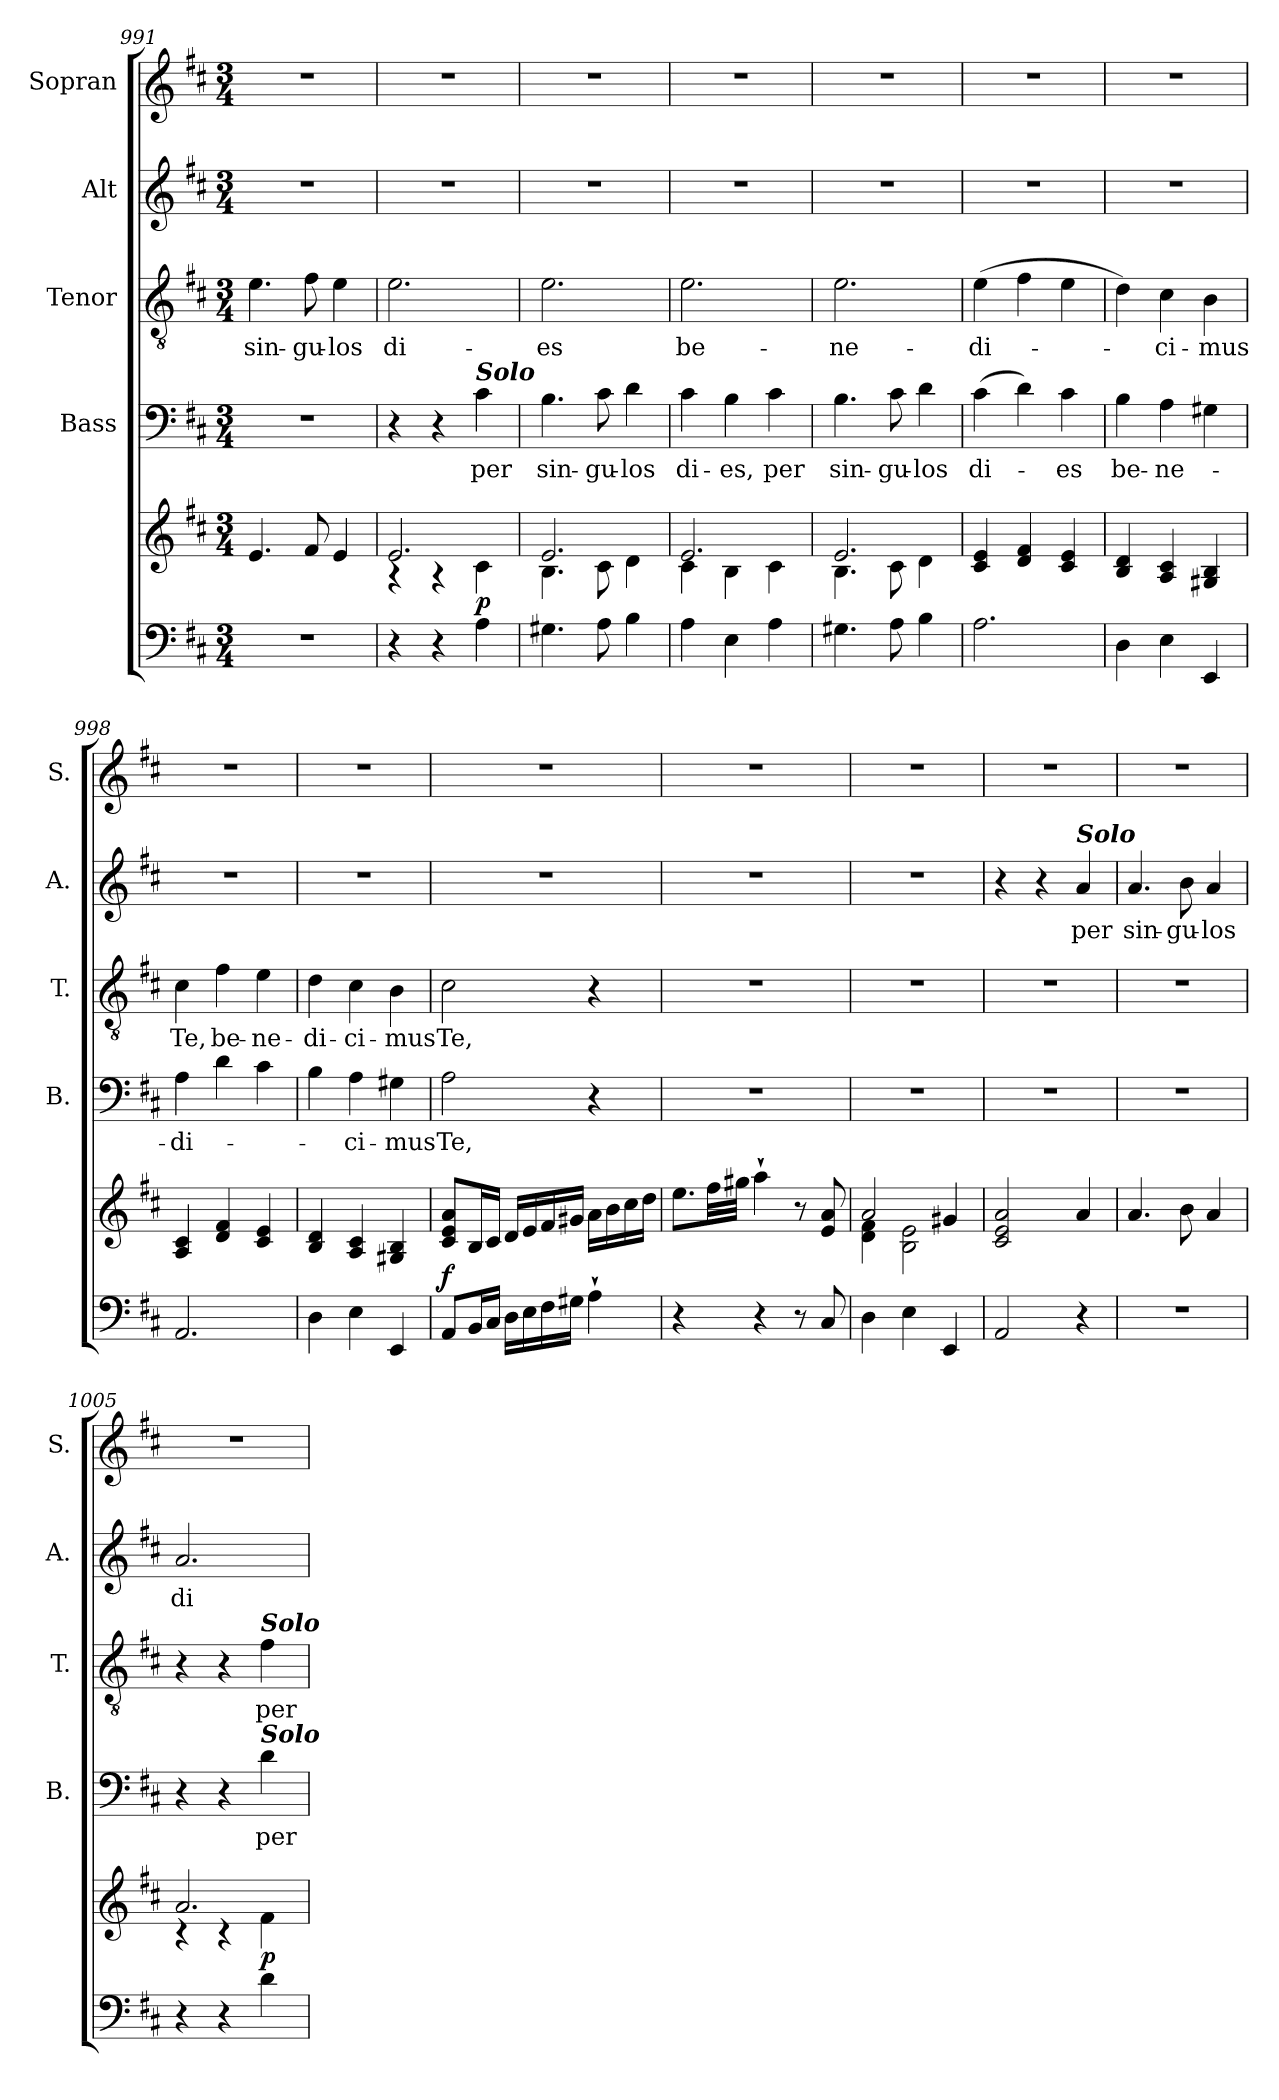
**kern	**kern	**dynam	**kern	**text	**kern	**text	**kern	**text	**kern
*part5	*part5	*part5	*part4	*part4	*part3	*part3	*part2	*part2	*part1
*staff6	*staff5	*staff5/6	*staff4	*staff4	*staff3	*staff3	*staff2	*staff2	*staff1
*	*	*	*I"Bass	*	*I"Tenor	*	*I"Alt	*	*I"Sopran
*	*	*	*I'B.	*	*I'T.	*	*I'A.	*	*I'S.
!!LO:LB:g=z
*clefF4	*clefG2	*	*clefF4	*	*clefGv2	*	*clefG2	*	*clefG2
*k[f#c#]	*k[f#c#]	*	*k[f#c#]	*	*k[f#c#]	*	*k[f#c#]	*	*k[f#c#]
*D:	*D:	*	*D:	*	*D:	*	*D:	*	*D:
*M3/4	*M3/4	*	*M3/4	*	*M3/4	*	*M3/4	*	*M3/4
=991	=991	=991	=991	=991	=991	=991	=991	=991	=991
!	!	!	!	!	!	!LO:LY:b	!	!	!
2.r	4.e/	.	2.r	.	4.e\	sin-	2.r	.	2.r
!	!	!	!	!	!	!LO:LY:b	!	!	!
.	8f#/	.	.	.	8f#\	-gu-	.	.	.
!	!	!	!	!	!	!LO:LY:b	!	!	!
.	4e/	.	.	.	4e\	-los	.	.	.
=992	=992	=992	=992	=992	=992	=992	=992	=992	=992
*	*^	*	*	*	*	*	*	*	*
!	!	!	!	!	!	!	!LO:LY:b	!	!	!
4r	2.e/	4rA	.	4r	.	2.e\	di-	2.r	.	2.r
4r	.	4rA	.	4r	.	.	.	.	.	.
!	!	!	!	!LO:TX:a:Bi:t=Solo	!	!	!	!	!	!
!	!	!	!LO:DY:a=2	!	!LO:LY:b	!	!	!	!	!
4A\	.	4c#\	p	4c#\	per	.	.	.	.	.
=993	=993	=993	=993	=993	=993	=993	=993	=993	=993	=993
!	!	!	!	!	!LO:LY:b	!	!LO:LY:b	!	!	!
4.G#X\	2.e/	4.B\	.	4.B\	sin-	2.e\	-es	2.r	.	2.r
!	!	!	!	!	!LO:LY:b	!	!	!	!	!
8A\	.	8c#\	.	8c#\	-gu-	.	.	.	.	.
!	!	!	!	!	!LO:LY:b	!	!	!	!	!
4B\	.	4d\	.	4d\	-los	.	.	.	.	.
=994	=994	=994	=994	=994	=994	=994	=994	=994	=994	=994
!	!	!	!	!	!LO:LY:b	!	!LO:LY:b	!	!	!
4A\	2.e/	4c#\	.	4c#\	di-	2.e\	be-	2.r	.	2.r
!	!	!	!	!	!LO:LY:b	!	!	!	!	!
4E\	.	4B\	.	4B\	-es,	.	.	.	.	.
!	!	!	!	!	!LO:LY:b	!	!	!	!	!
4A\	.	4c#\	.	4c#\	per	.	.	.	.	.
=995	=995	=995	=995	=995	=995	=995	=995	=995	=995	=995
!	!	!	!	!	!LO:LY:b	!	!LO:LY:b	!	!	!
4.G#X\	2.e/	4.B\	.	4.B\	sin-	2.e\	-ne-	2.r	.	2.r
!	!	!	!	!	!LO:LY:b	!	!	!	!	!
8A\	.	8c#\	.	8c#\	-gu-	.	.	.	.	.
!	!	!	!	!	!LO:LY:b	!	!	!	!	!
4B\	.	4d\	.	4d\	-los	.	.	.	.	.
=996	=996	=996	=996	=996	=996	=996	=996	=996	=996	=996
!	!	!	!	!	!LO:LY:b	!	!LO:LY:b	!	!	!
*	*v	*v	*	*	*	*	*	*	*	*
2.A\	4c#/ 4e/	.	(>4c#\	di-	(>4e\	-di-	2.r	.	2.r
.	4d/ 4f#/	.	4d\)	.	4f#\	.	.	.	.
!	!	!	!	!LO:LY:b	!	!	!	!	!
.	4c#/ 4e/	.	4c#\	-es	4e\	.	.	.	.
=997	=997	=997	=997	=997	=997	=997	=997	=997	=997
!	!	!	!	!LO:LY:b	!	!	!	!	!
4D\	4B/ 4d/	.	4B\	be-	4d\)	.	2.r	.	2.r
!	!	!	!	!LO:LY:b	!	!LO:LY:b	!	!	!
4E\	4A/ 4c#/	.	4A\	-ne-	4c#\	-ci-	.	.	.
!	!	!	!	!	!	!LO:LY:b	!	!	!
4EE/	4G#X/ 4B/	.	4G#X\	.	4B\	-mus	.	.	.
!!LO:PB:g=z
=998	=998	=998	=998	=998	=998	=998	=998	=998	=998
!	!	!	!	!LO:LY:b	!	!LO:LY:b	!	!	!
2.AA/	4A/ 4c#/	.	4A\	-di-	4c#\	Te,	2.r	.	2.r
!	!	!	!	!	!	!LO:LY:b	!	!	!
.	4d/ 4f#/	.	4d\	.	4f#\	be-	.	.	.
!	!	!	!	!	!	!LO:LY:b	!	!	!
.	4c#/ 4e/	.	4c#\	.	4e\	-ne-	.	.	.
=999	=999	=999	=999	=999	=999	=999	=999	=999	=999
!	!	!	!	!	!	!LO:LY:b	!	!	!
4D\	4B/ 4d/	.	4B\	.	4d\	-di-	2.r	.	2.r
!	!	!	!	!LO:LY:b	!	!LO:LY:b	!	!	!
4E\	4A/ 4c#/	.	4A\	-ci-	4c#\	-ci-	.	.	.
!	!	!	!	!LO:LY:b	!	!LO:LY:b	!	!	!
4EE/	4G#X/ 4B/	.	4G#X\	-mus	4B\	-mus	.	.	.
=1000	=1000	=1000	=1000	=1000	=1000	=1000	=1000	=1000	=1000
!	!	!LO:DY:a=2	!	!LO:LY:b	!	!LO:LY:b	!	!	!
8AA/L	8c#/ 8e/ 8a/L	f	2A\	Te,	2c#\	Te,	2.r	.	2.r
16BB/L	16B/L	.	.	.	.	.	.	.	.
16C#/JJ	16c#/JJ	.	.	.	.	.	.	.	.
16D\LL	16d/LL	.	.	.	.	.	.	.	.
16E\	16e/	.	.	.	.	.	.	.	.
16F#\	16f#/	.	.	.	.	.	.	.	.
16G#X\JJ	16g#X/JJ	.	.	.	.	.	.	.	.
4A`>\	16a\LL	.	4r	.	4r	.	.	.	.
.	16b\	.	.	.	.	.	.	.	.
.	16cc#\	.	.	.	.	.	.	.	.
.	16dd\JJ	.	.	.	.	.	.	.	.
=1001	=1001	=1001	=1001	=1001	=1001	=1001	=1001	=1001	=1001
4r	8.ee\L	.	2.r	.	2.r	.	2.r	.	2.r
.	32ff#\LL	.	.	.	.	.	.	.	.
.	32gg#X\JJJ	.	.	.	.	.	.	.	.
4r	4aa`>\	.	.	.	.	.	.	.	.
8r	8r	.	.	.	.	.	.	.	.
8C#/	8e/ 8a/	.	.	.	.	.	.	.	.
=1002	=1002	=1002	=1002	=1002	=1002	=1002	=1002	=1002	=1002
*	*^	*	*	*	*	*	*	*	*
4D\	2a/	4d\ 4f#\	.	2.r	.	2.r	.	2.r	.	2.r
4E\	.	2B\ 2e\	.	.	.	.	.	.	.	.
4EE/	4g#X/	.	.	.	.	.	.	.	.	.
*	*v	*v	*	*	*	*	*	*	*	*
=1003	=1003	=1003	=1003	=1003	=1003	=1003	=1003	=1003	=1003
2AA/	2c#/ 2e/ 2a/	.	2.r	.	2.r	.	4r	.	2.r
.	.	.	.	.	.	.	4r	.	.
!	!	!	!	!	!	!	!LO:TX:a:Bi:t=Solo	!	!
!	!	!	!	!	!	!	!	!LO:LY:b	!
4r	4a/	.	.	.	.	.	4a/	per	.
=1004	=1004	=1004	=1004	=1004	=1004	=1004	=1004	=1004	=1004
!	!	!	!	!	!	!	!	!LO:LY:b	!
2.r	4.a/	.	2.r	.	2.r	.	4.a/	sin-	2.r
!	!	!	!	!	!	!	!	!LO:LY:b	!
.	8b\	.	.	.	.	.	8b\	-gu-	.
!	!	!	!	!	!	!	!	!LO:LY:b	!
.	4a/	.	.	.	.	.	4a/	-los	.
=1005	=1005	=1005	=1005	=1005	=1005	=1005	=1005	=1005	=1005
*	*^	*	*	*	*	*	*	*	*
!	!	!	!	!	!	!	!	!	!LO:LY:b	!
4r	2.a/	4rc	.	4r	.	4r	.	2.a/	di-	2.r
4r	.	4rc	.	4r	.	4r	.	.	.	.
!	!	!	!	!	!	!LO:TX:a:Bi:t=Solo	!	!	!	!
!	!	!	!	!LO:TX:a:Bi:t=Solo	!	!	!	!	!	!
!	!	!	!LO:DY:a=2	!	!LO:LY:b	!	!LO:LY:b	!	!	!
4d\	.	4f#\	p	4d\	per	4f#\	per	.	.	.
*	*v	*v	*	*	*	*	*	*	*	*
=	=	=	=	=	=	=	=	=	=
*-	*-	*-	*-	*-	*-	*-	*-	*-	*-
